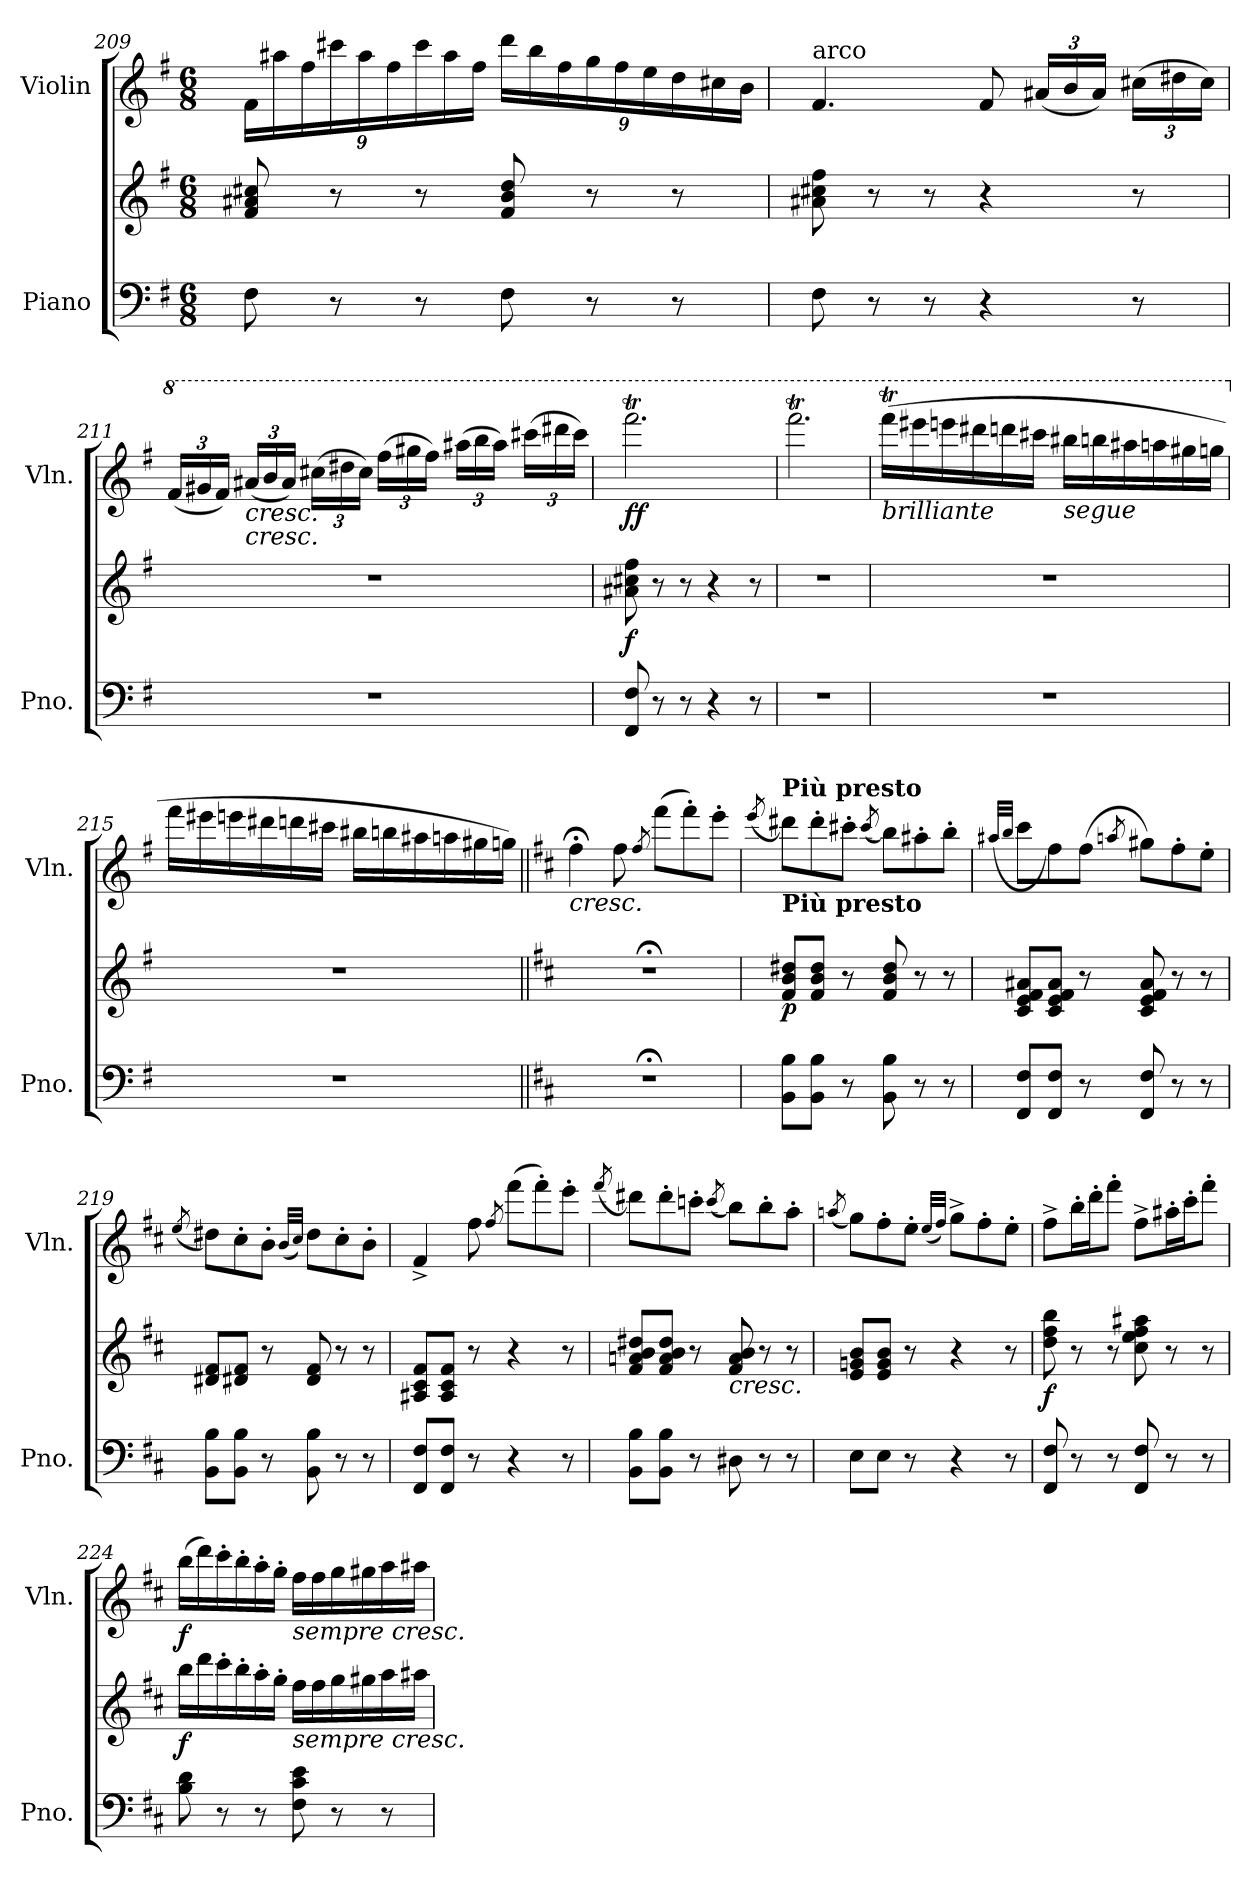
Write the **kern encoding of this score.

**kern	**kern	**dynam	**kern	**dynam
*part2	*part2	*part2	*part1	*part1
*staff3	*staff2	*staff2/3	*staff1	*staff1
*I"Piano	*	*	*I"Violin	*
*I'Pno.	*	*	*I'Vln.	*
!!LO:PB:g=z
*clefF4	*clefG2	*	*clefG2	*
*k[f#]	*k[f#]	*	*k[f#]	*
*M6/8	*M6/8	*	*M6/8	*
*	*	*	*Xbrackettup	*
=209	=209	=209	=209	=209
8F#\	8f#/ 8a#X/ 8cc#X/	.	24f#\LL	.
.	.	.	24aa#X\	.
.	.	.	24ff#\	.
8r	8r	.	24ccc#X\	.
.	.	.	24aa#\	.
.	.	.	24ff#\	.
8r	8r	.	24ccc#\	.
.	.	.	24aa#\	.
.	.	.	24ff#\JJ	.
8F#\	8f#/ 8b/ 8dd/	.	24ddd\LL	.
.	.	.	24bb\	.
.	.	.	24ff#\	.
8r	8r	.	24gg\	.
.	.	.	24ff#\	.
.	.	.	24ee\	.
8r	8r	.	24dd\	.
.	.	.	24cc#X\	.
.	.	.	24b\JJ	.
=210	=210	=210	=210	=210
!	!	!	!LO:TX:a:t=arco	!
8F#\	8a#X\ 8cc#X\ 8ff#\	.	4.f#/	.
8r	8r	.	.	.
8r	8r	.	.	.
4r	4r	.	8f#/	.
.	.	.	(<24a#X/LL	.
.	.	.	24b/	.
.	.	.	24a#/JJ)	.
8r	8r	.	(>24cc#X\LL	.
.	.	.	24dd#X\	.
.	.	.	24cc#\JJ)	.
!!LO:LB:g=z
=211	=211	=211	=211	=211
*	*	*	*8va	*
2.r	2.r	.	(<24ff#/LL	.
.	.	.	24gg#X/	.
.	.	.	24ff#/JJ)	.
!	!	!	!LO:TX:b:i:t=cresc.	!
!	!	!	!LO:TX:b:i:t=cresc.	!
.	.	.	(<24aa#X/LL	.
.	.	.	24bb/	.
.	.	.	24aa#/JJ)	.
.	.	.	(>24ccc#X\LL	.
.	.	.	24ddd#X\	.
.	.	.	24ccc#\JJ)	.
.	.	.	(>24fff#\LL	.
.	.	.	24ggg#X\	.
.	.	.	24fff#\JJ)	.
.	.	.	(>24aaa#X\LL	.
.	.	.	24bbb\	.
.	.	.	24aaa#\JJ)	.
.	.	.	(>24cccc#X\LL	.
.	.	.	24dddd#X\	.
.	.	.	24cccc#\JJ)	.
=212	=212	=212	=212	=212
!	!	!LO:DY:b	!	!LO:DY:b
8FF#/ 8F#/	8a#X\ 8cc#X\ 8ff#\	f	2.ffff#t\	ff
8r	8r	.	.	.
8r	8r	.	.	.
4r	4r	.	.	.
8r	8r	.	.	.
=213	=213	=213	=213	=213
2.r	2.r	.	2.ffff#t\	.
!!LO:LB:g=z
=214	=214	=214	=214	=214
!	!	!	!LO:TX:b:i:t=brilliante	!
2.r	2.r	.	(>16ffff#t\LL	.
.	.	.	16eeee#X\	.
.	.	.	16eeeen\	.
.	.	.	16dddd#X\	.
.	.	.	16ddddn\	.
.	.	.	16cccc#X\JJ	.
!	!	!	!LO:TX:b:i:t=segue	!
.	.	.	16bbb#X\LL	.
.	.	.	16bbbn\	.
.	.	.	16aaa#X\	.
.	.	.	16aaan\	.
.	.	.	16ggg#X\	.
.	.	.	16gggn\JJ	.
=215	=215	=215	=215	=215
*	*	*	*X8va	*
2.r	2.r	.	16fff#\LL	.
.	.	.	16eee#X\	.
.	.	.	16eeen\	.
.	.	.	16ddd#X\	.
.	.	.	16dddn\	.
.	.	.	16ccc#X\JJ	.
.	.	.	16bb#X\LL	.
.	.	.	16bbn\	.
.	.	.	16aa#X\	.
.	.	.	16aan\	.
.	.	.	16gg#X\	.
.	.	.	16ggnTTT\JJ)	.
!!LO:PB:g=z
=216||	=216||	=216||	=216||	=216||
*k[f#c#]	*k[f#c#]	*	*k[f#c#]	*
!	!	!	!LO:TX:b:i:t=cresc.	!
2.r;<	2.r;<	.	4ff#;<\	.
*	*	*	*MM100	*
.	.	.	8ff#\	.
.	.	.	8qff#/	.
.	.	.	(>8fff#\L	.
.	.	.	8fff#'\)	.
.	.	.	8eee'\J	.
=217	=217	=217	=217	=217
*	*	*	*MM145	*
.	.	.	(<8qeee/	.
!	!	!	!LO:TX:b:B:t=Più presto	!
!	!	!	!LO:TX:a:B:t=Più presto	!
!	!	!LO:DY:b	!	!
8BB\ 8B\L	8f#/ 8b/ 8dd#X/L	p	8ddd#X\L)	.
8BB\ 8B\J	8f#/ 8b/ 8dd#/J	.	8ddd#'\	.
8r	8r	.	8ccc#X'\J	.
.	.	.	(<8qccc#/	.
8BB\ 8B\	8f#/ 8b/ 8dd#/	.	8bb\L)	.
8r	8r	.	8aa#X'\	.
8r	8r	.	8bb'\J	.
=218	=218	=218	=218	=218
.	.	.	(<32qaa#X/LLL	.
.	.	.	32qbb/JJJ	.
8FF#/ 8F#/L	8c#/ 8e/ 8f#/ 8a#X/L	.	8ccc#\L	.
8FF#/ 8F#/J	8c#/ 8e/ 8f#/ 8a#/J	.	8ff#\)	.
8r	8r	.	(>8ff#\J	.
.	.	.	8qaan/	.
8FF#/ 8F#/	8c#/ 8e/ 8f#/ 8a#/	.	8gg#X\L)	.
8r	8r	.	8ff#'\	.
8r	8r	.	8ee'\J	.
=219	=219	=219	=219	=219
.	.	.	(<8qee/	.
8BB\ 8B\L	8d#X/ 8f#/L	.	8dd#X\L)	.
8BB\ 8B\J	8d#X/ 8f#/J	.	8cc#'\	.
8r	8r	.	8b'\J	.
.	.	.	(<32qb/LLL	.
.	.	.	32qcc#/JJJ)	.
8BB\ 8B\	8d#/ 8f#/	.	8dd#\L	.
8r	8r	.	8cc#'\	.
8r	8r	.	8b'\J	.
!!LO:LB:g=z
=220	=220	=220	=220	=220
8FF#/ 8F#/L	8A#X/ 8c#/ 8f#/L	.	4f#^/	.
8FF#/ 8F#/J	8A#/ 8c#/ 8f#/J	.	.	.
8r	8r	.	8ff#\	.
.	.	.	8qff#/	.
4r	4r	.	(>8fff#\L	.
.	.	.	8fff#'\)	.
8r	8r	.	8eee'\J	.
=221	=221	=221	=221	=221
.	.	.	(<8qfff#/	.
8BB\ 8B\L	8f#/ 8an/ 8b/ 8dd#X/L	.	8ddd#X\L)	.
8BB\ 8B\J	8f#/ 8a/ 8b/ 8dd#/J	.	8ddd#'\	.
8r	8r	.	8cccn'\J	.
.	.	.	(<8qccc/	.
!	!LO:TX:b:i:t=cresc.	!	!	!
8D#X\	8f#/ 8a/ 8b/	.	8bb\L)	.
8r	8r	.	8bb'\	.
8r	8r	.	8aa'\J	.
=222	=222	=222	=222	=222
.	.	.	(<8qaan/	.
8E\L	8e/ 8gn/ 8b/L	.	8gg\L)	.
8E\J	8e/ 8g/ 8b/J	.	8ff#'\	.
8r	8r	.	8ee'\J	.
.	.	.	(<32qee/LLL	.
.	.	.	32qff#/JJJ)	.
4r	4r	.	8gg^\L	.
.	.	.	8ff#'\	.
8r	8r	.	8ee'\J	.
=223	=223	=223	=223	=223
!	!	!LO:DY:b	!	!
8FF#/ 8F#/	8dd\ 8ff#\ 8bb\	f	8ff#^\L	.
8r	8r	.	16bb'\L	.
.	.	.	16ddd'\J	.
8r	8r	.	8fff#'\J	.
8FF#/ 8F#/	8cc#\ 8ee\ 8ff#\ 8aa#X\	.	8ff#^\L	.
8r	8r	.	16aa#X'\L	.
.	.	.	16ccc#'\J	.
8r	8r	.	8fff#'\J	.
!!LO:LB:g=z
=224	=224	=224	=224	=224
!	!	!LO:DY:b	!	!LO:DY:b
8B\ 8d\	16bb\LL	f	(>16bb\LL	f
.	16ddd\	.	16ddd\)	.
8r	16ccc#'\	.	16ccc#'\	.
.	16bb'\	.	16bb'\	.
8r	16aa'\	.	16aa'\	.
.	16gg'\JJ	.	16gg'\JJ	.
!	!	!	!LO:TX:b:i:t=sempre cresc.	!
!	!LO:TX:b:i:t=sempre cresc.	!	!	!
8F#\ 8c#\ 8e\	16ff#\LL	.	16ff#\LL	.
.	16ff#\	.	16ff#\	.
8r	16gg\	.	16gg\	.
.	16gg#X\	.	16gg#X\	.
8r	16aa\	.	16aa\	.
.	16aa#X\JJ	.	16aa#X\JJ	.
=	=	=	=	=
*-	*-	*-	*-	*-
